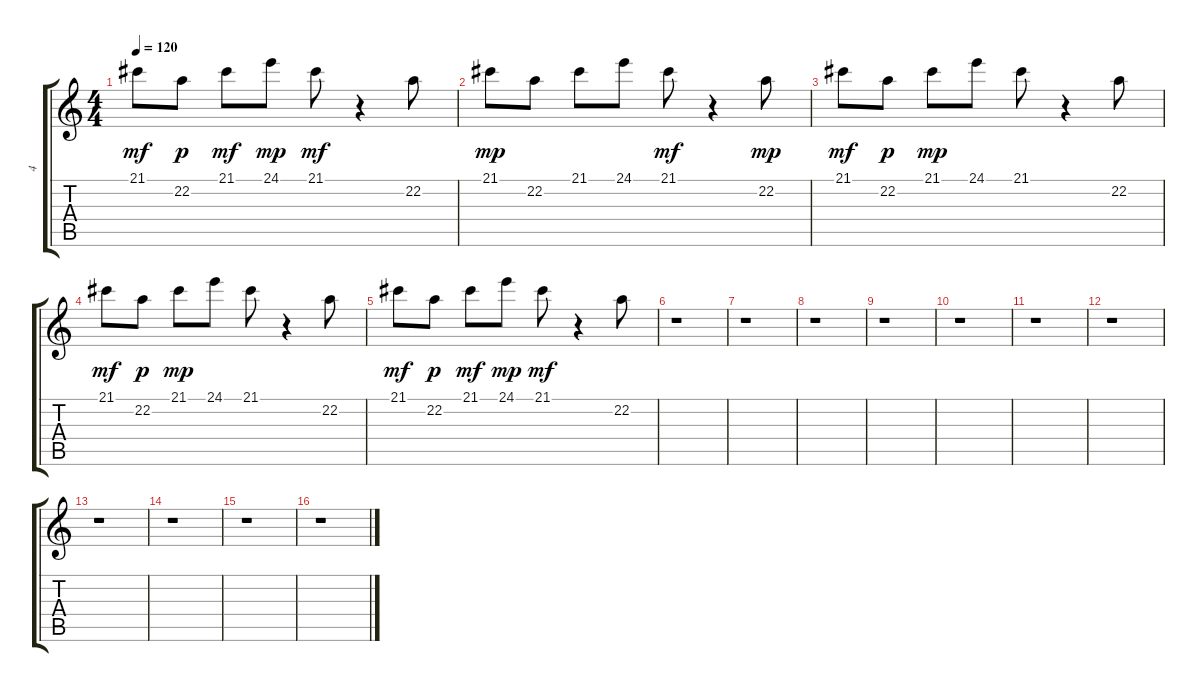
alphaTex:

\track ("4" "4") {instrument piccolo}
\staff {score tabs}
\tuning (E4 B3 G3 D3 A2 E2) {hide}
\ts (4 4)
\tempo 120
\clef g2
\ks c
21.1.8{dy mf} 22.2.8{dy p} 21.1.8{dy mf} 24.1.8{dy mp} 21.1.8{dy mf} r.4 22.2.8 |
21.1.8{dy mp} 22.2.8 21.1.8 24.1.8 21.1.8{dy mf} r.4 22.2.8{dy mp} |
21.1.8{dy mf} 22.2.8{dy p} 21.1.8{dy mp} 24.1.8 21.1.8 r.4 22.2.8 |
21.1.8{dy mf} 22.2.8{dy p} 21.1.8{dy mp} 24.1.8 21.1.8 r.4 22.2.8 |
21.1.8{dy mf} 22.2.8{dy p} 21.1.8{dy mf} 24.1.8{dy mp} 21.1.8{dy mf} r.4 22.2.8 |
r.1 |
r.1 |
r.1 |
r.1 |
r.1 |
r.1 |
r.1 |
r.1 |
r.1 |
r.1 |
r.1
